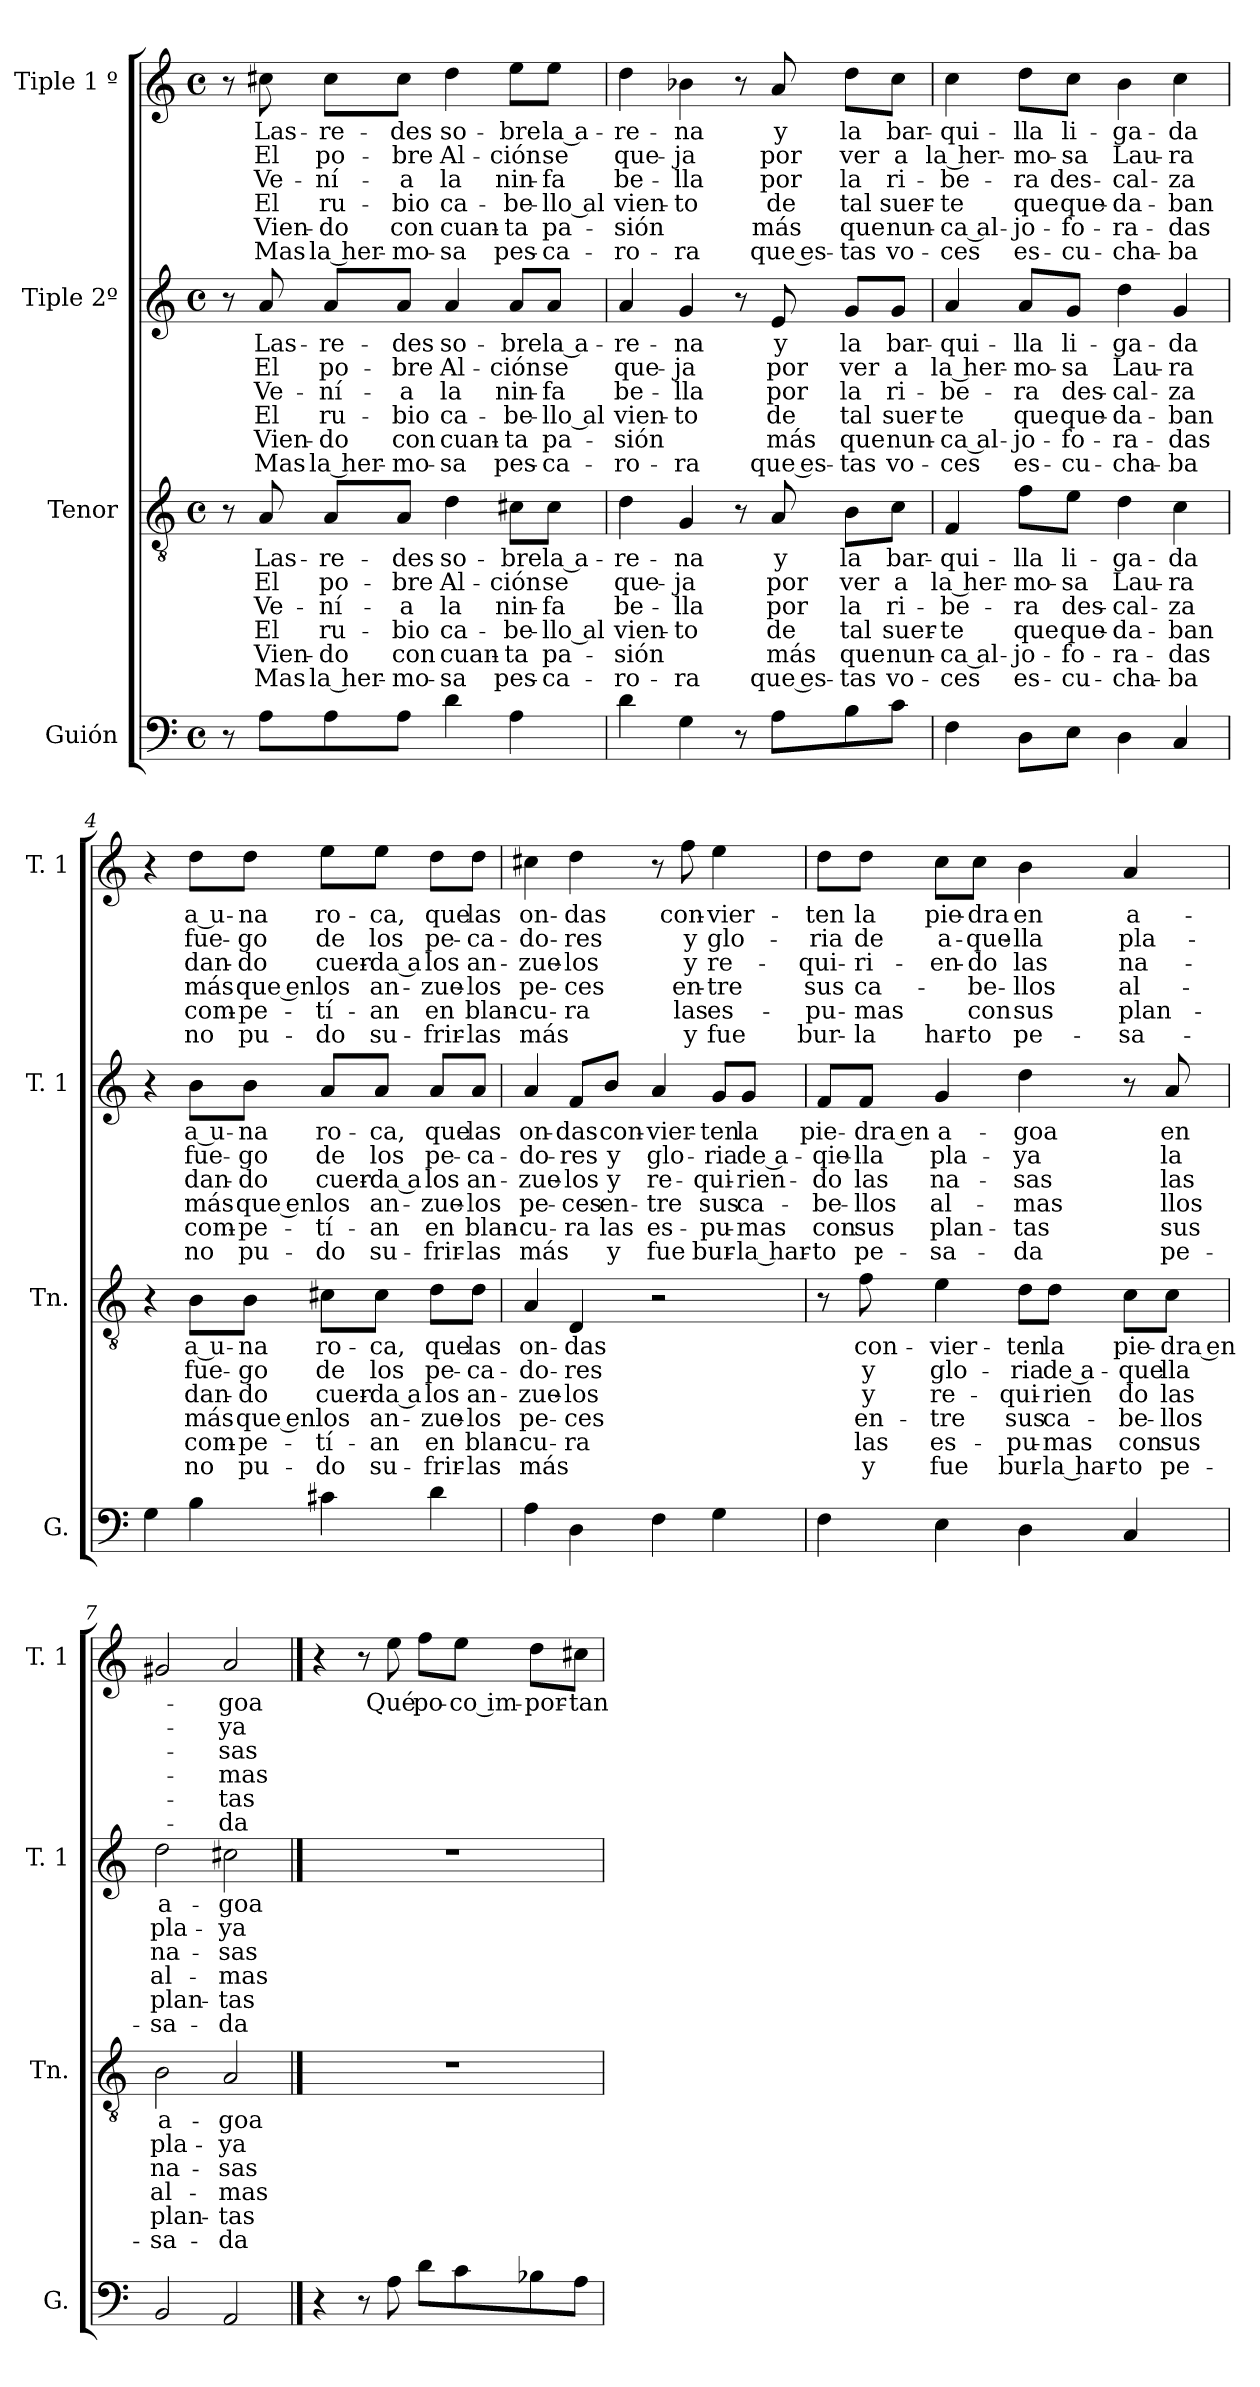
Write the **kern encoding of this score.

**kern	**kern	**text	**text	**text	**text	**text	**text	**kern	**text	**text	**text	**text	**text	**text	**kern	**text	**text	**text	**text	**text	**text
*part4	*part3	*part3	*part3	*part3	*part3	*part3	*part3	*part2	*part2	*part2	*part2	*part2	*part2	*part2	*part1	*part1	*part1	*part1	*part1	*part1	*part1
*staff4	*staff3	*staff3	*staff3	*staff3	*staff3	*staff3	*staff3	*staff2	*staff2	*staff2	*staff2	*staff2	*staff2	*staff2	*staff1	*staff1	*staff1	*staff1	*staff1	*staff1	*staff1
*I"Guión	*I"Tenor	*	*	*	*	*	*	*I"Tiple 2º	*	*	*	*	*	*	*I"Tiple 1 º	*	*	*	*	*	*
*I'G.	*I'Tn.	*	*	*	*	*	*	*I'T. 1	*	*	*	*	*	*	*I'T. 1	*	*	*	*	*	*
*clefF4	*clefGv2	*	*	*	*	*	*	*clefG2	*	*	*	*	*	*	*clefG2	*	*	*	*	*	*
*M4/4	*M4/4	*	*	*	*	*	*	*M4/4	*	*	*	*	*	*	*M4/4	*	*	*	*	*	*
*met(c)	*met(c)	*	*	*	*	*	*	*met(c)	*	*	*	*	*	*	*met(c)	*	*	*	*	*	*
=1	=1	=1	=1	=1	=1	=1	=1	=1	=1	=1	=1	=1	=1	=1	=1	=1	=1	=1	=1	=1	=1
8r	8r	.	.	.	.	.	.	8r	.	.	.	.	.	.	8r	.	.	.	.	.	.
8AL	8A	Las-	El	Ve-	El	Vien-	Mas	8a	Las-	El	Ve-	El	Vien-	Mas	8cc#X	Las-	El	Ve-	El	Vien-	Mas
8A	8A/L	-re-	po-	-ní-	ru-	-do	la her-	8a/L	-re-	po-	-ní-	ru-	-do	la her-	8cc#\L	-re-	po-	-ní-	ru-	-do	la her-
8AJ	8A/J	-des	-bre	-a	-bio	con	-mo-	8a/J	-des	-bre	-a	-bio	con	-mo-	8cc#\J	-des	-bre	-a	-bio	con	-mo-
4d	4d	so-	Al-	la	ca-	cuan-	-sa	4a	so-	Al-	la	ca-	cuan-	-sa	4dd	so-	Al-	la	ca-	cuan-	-sa
4A	8c#X\L	-bre	-ción	nin-	-be-	-ta	pes-	8a/L	-bre	-ción	nin-	-be-	-ta	pes-	8ee\L	-bre	-ción	nin-	-be-	-ta	pes-
.	8c#\J	la a-	se	-fa	-llo al	pa-	-ca-	8a/J	la a-	se	-fa	-llo al	pa-	-ca-	8ee\J	la a-	se	-fa	-llo al	pa-	-ca-
=2	=2	=2	=2	=2	=2	=2	=2	=2	=2	=2	=2	=2	=2	=2	=2	=2	=2	=2	=2	=2	=2
4d	4d	-re-	que-	be-	vien-	-sión	-ro-	4a	-re-	que-	be-	vien-	-sión	-ro-	4dd	-re-	que-	be-	vien-	-sión	-ro-
4G	4G	-na	-ja	-lla	-to	.	-ra	4g	-na	-ja	-lla	-to	.	-ra	4b-X	-na	-ja	-lla	-to	.	-ra
8r	8r	.	.	.	.	.	.	8r	.	.	.	.	.	.	8r	.	.	.	.	.	.
8AL	8A	y	por	por	de	más	que es-	8e	y	por	por	de	más	que es-	8a	y	por	por	de	más	que es-
8B	8B\L	la	ver	la	tal	que	-tas	8g/L	la	ver	la	tal	que	-tas	8dd\L	la	ver	la	tal	que	-tas
8cJ	8c\J	bar-	a	ri-	suer-	nun-	vo-	8g/J	bar-	a	ri-	suer-	nun-	vo-	8cc\J	bar-	a	ri-	suer-	nun-	vo-
=3	=3	=3	=3	=3	=3	=3	=3	=3	=3	=3	=3	=3	=3	=3	=3	=3	=3	=3	=3	=3	=3
4F	4F	-qui-	la her-	-be-	-te	ca al-	-ces	4a	-qui-	la her-	-be-	-te	ca al-	-ces	4cc	-qui-	la her-	-be-	-te	ca al-	-ces
8DL	8f\L	-lla	-mo-	-ra	que	-jo-	es-	8a/L	-lla	-mo-	-ra	que	-jo-	es-	8dd\L	-lla	-mo-	-ra	que	-jo-	es-
8EJ	8e\J	li-	-sa	des-	que-	-fo-	-cu-	8g/J	li-	-sa	des-	que-	-fo-	-cu-	8cc\J	li-	-sa	des-	que-	-fo-	-cu-
4D	4d	-ga-	Lau-	-cal-	-da-	-ra-	-cha-	4dd	-ga-	Lau-	-cal-	-da-	-ra-	-cha-	4b	-ga-	Lau-	-cal-	-da-	-ra-	-cha-
4C	4c	-da	-ra	-za	-ban	-das	-ba	4g	-da	-ra	-za	-ban	-das	-ba	4cc	-da	-ra	-za	-ban	-das	-ba
=4	=4	=4	=4	=4	=4	=4	=4	=4	=4	=4	=4	=4	=4	=4	=4	=4	=4	=4	=4	=4	=4
4G	4r	.	.	.	.	.	.	4r	.	.	.	.	.	.	4r	.	.	.	.	.	.
4B	8B\L	a u-	fue-	dan-	más	com-	no	8b\L	a u-	fue-	dan-	más	com-	no	8dd\L	a u-	fue-	dan-	más	com-	no
.	8B\J	-na	-go	-do	que en	-pe-	pu-	8b\J	-na	-go	-do	que en	-pe-	pu-	8dd\J	-na	-go	-do	que en	-pe-	pu-
4c#X	8c#X\L	ro-	de	cuer-	los	-tí-	-do	8a/L	ro-	de	cuer-	los	-tí-	-do	8ee\L	ro-	de	cuer-	los	-tí-	-do
.	8c#\J	-ca,	los	-da a	an-	-an	su-	8a/J	-ca,	los	-da a	an-	-an	su-	8ee\J	-ca,	los	-da a	an-	-an	su-
4d	8d\L	que	pe-	los	-zue-	en	-frir-	8a/L	que	pe-	los	-zue-	en	-frir-	8dd\L	que	pe-	los	-zue-	en	-frir-
.	8d\J	las	-ca-	an-	-los	blan-	-las	8a/J	las	-ca-	an-	-los	blan-	-las	8dd\J	las	-ca-	an-	-los	blan-	-las
=5	=5	=5	=5	=5	=5	=5	=5	=5	=5	=5	=5	=5	=5	=5	=5	=5	=5	=5	=5	=5	=5
4A	4A	on-	-do-	-zue-	pe-	-cu-	más	4a	on-	-do-	-zue-	pe-	-cu-	más	4cc#X	on-	-do-	-zue-	pe-	-cu-	más
4D	4D	-das	-res	-los	-ces	-ra	.	8f/L	-das	-res	-los	-ces	-ra	.	4dd	-das	-res	-los	-ces	-ra	.
.	.	.	.	.	.	.	.	8b/J	con-	y	y	en-	las	y	.	.	.	.	.	.	.
4F	2r	.	.	.	.	.	.	4a	-vier-	glo-	re-	-tre	es-	fue	8r	.	.	.	.	.	.
.	.	.	.	.	.	.	.	.	.	.	.	.	.	.	8ff	con-	y	y	en-	las	y
4G	.	.	.	.	.	.	.	8g/L	-ten	-ria	-qui-	sus	-pu-	bur-	4ee	-vier-	glo-	re-	-tre	es-	fue
.	.	.	.	.	.	.	.	8g/J	la	de a-	-rien-	ca-	-mas	la har-	.	.	.	.	.	.	.
=6	=6	=6	=6	=6	=6	=6	=6	=6	=6	=6	=6	=6	=6	=6	=6	=6	=6	=6	=6	=6	=6
4F	8r	.	.	.	.	.	.	8f/L	pie-	-qie-	-do	-be-	con	-to	8dd\L	-ten	-ria	-qui-	sus	-pu-	bur-
.	8f	con-	y	y	en-	las	y	8f/J	-dra en	-lla	las	-llos	sus	pe-	8dd\J	la	de	-ri-	ca-	-mas	-la
4E	4e	-vier-	glo-	re-	-tre	es-	fue	4g	a-	pla-	na-	al-	plan-	-sa-	8cc\L	pie-	a-	-en-	.	.	har-
.	.	.	.	.	.	.	.	.	.	.	.	.	.	.	8cc\J	-dra	-que-	-do	-be-	con	-to
4D	8d\L	-ten	-ria	-qui-	sus	-pu-	bur-	4dd	-goa	-ya	-sas	-mas	-tas	-da	4b	en	-lla	las	-llos	sus	pe-
.	8d\J	la	de a-	-rien	ca-	-mas	la har-	.	.	.	.	.	.	.	.	.	.	.	.	.	.
4C	8c\L	pie-	-que	do	-be-	con	-to	8r	.	.	.	.	.	.	4a	a-	pla-	na-	al-	plan-	-sa-
.	8c\J	-dra en	lla	las	-llos	sus	pe-	8a	-en	-la	las	-llos	sus	pe-	.	.	.	.	.	.	.
=7	=7	=7	=7	=7	=7	=7	=7	=7	=7	=7	=7	=7	=7	=7	=7	=7	=7	=7	=7	=7	=7
2BB	2B	a-	pla-	na-	al-	plan-	-sa-	2dd	a-	pla-	na-	al-	plan-	-sa-	2g#X	.	.	.	.	.	.
2AA	2A	-goa-	-ya	-sas	-mas	-tas	-da	2cc#X	-goa	-ya	-sas	-mas	-tas	-da	2a	-goa	-ya	-sas	-mas	-tas	-da
!!LO:LB:g=z
==8	==8	==8	==8	==8	==8	==8	==8	==8	==8	==8	==8	==8	==8	==8	==8	==8	==8	==8	==8	==8	==8
4r	1r	.	.	.	.	.	.	1r	.	.	.	.	.	.	4r	.	.	.	.	.	.
8r	.	.	.	.	.	.	.	.	.	.	.	.	.	.	8r	.	.	.	.	.	.
8A	.	.	.	.	.	.	.	.	.	.	.	.	.	.	8ee	Qué	.	.	.	.	.
8dL	.	.	.	.	.	.	.	.	.	.	.	.	.	.	8ff\L	po-	.	.	.	.	.
8c	.	.	.	.	.	.	.	.	.	.	.	.	.	.	8ee\J	co im-	.	.	.	.	.
8B-X	.	.	.	.	.	.	.	.	.	.	.	.	.	.	8dd\L	-por-	.	.	.	.	.
8AJ	.	.	.	.	.	.	.	.	.	.	.	.	.	.	8cc#X\J	-tan	.	.	.	.	.
=	=	=	=	=	=	=	=	=	=	=	=	=	=	=	=	=	=	=	=	=	=
*-	*-	*-	*-	*-	*-	*-	*-	*-	*-	*-	*-	*-	*-	*-	*-	*-	*-	*-	*-	*-	*-
